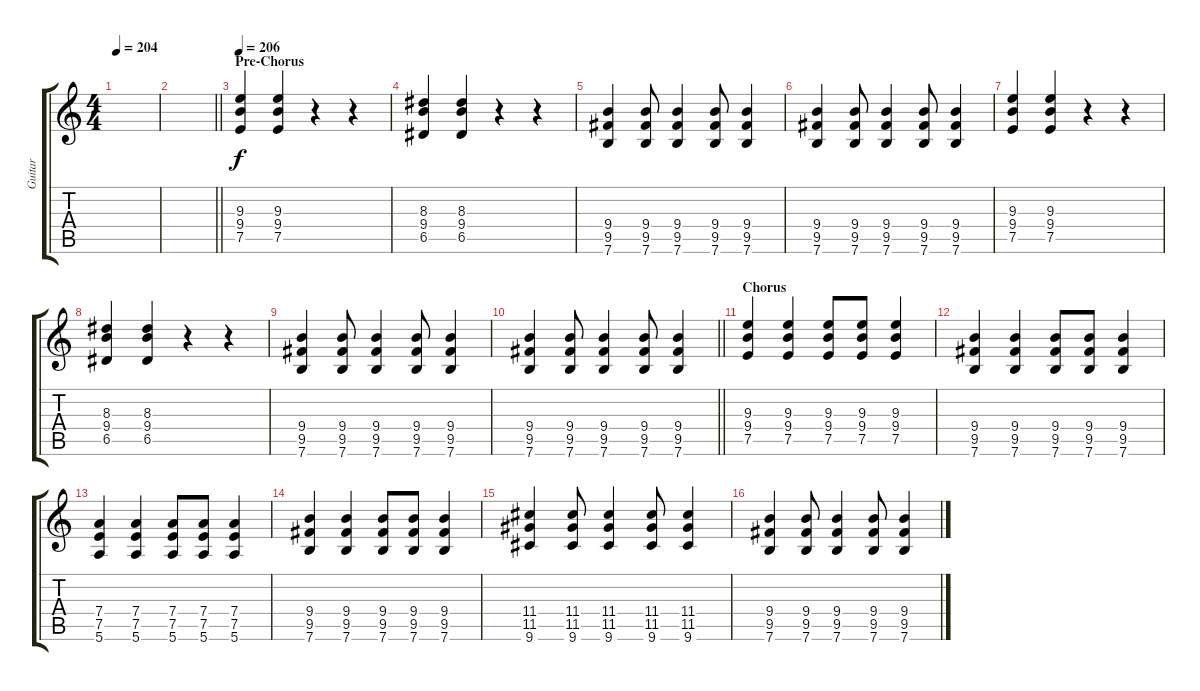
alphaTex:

\track ("Guitar" "Guitar") {instrument distortionguitar}
\staff {score tabs}
\tuning (E4 B3 G3 D3 A2 E2) {hide}
\ts (4 4)
\tempo 204
\clef g2
\ks c
|
\barLineRight lightlight
|
\section ("" "Pre-Chorus")
\tempo 206
(9.3 9.4 7.5).4{volume 11 balance 8} (9.3 9.4 7.5).4 r.4 r.4 |
(8.3 9.4 6.5).4 (8.3 9.4 6.5).4 r.4 r.4 |
(9.4 9.5 7.6).4 (9.4 9.5 7.6).8 (9.4 9.5 7.6).4 (9.4 9.5 7.6).8 (9.4 9.5 7.6).4 |
(9.4 9.5 7.6).4 (9.4 9.5 7.6).8 (9.4 9.5 7.6).4 (9.4 9.5 7.6).8 (9.4 9.5 7.6).4 |
(9.3 9.4 7.5).4 (9.3 9.4 7.5).4 r.4 r.4 |
(8.3 9.4 6.5).4 (8.3 9.4 6.5).4 r.4 r.4 |
(9.4 9.5 7.6).4 (9.4 9.5 7.6).8 (9.4 9.5 7.6).4 (9.4 9.5 7.6).8 (9.4 9.5 7.6).4 |
\barLineRight lightlight
(9.4 9.5 7.6).4 (9.4 9.5 7.6).8 (9.4 9.5 7.6).4 (9.4 9.5 7.6).8 (9.4 9.5 7.6).4 |
\section ("" "Chorus")
(9.3 9.4 7.5).4 (9.3 9.4 7.5).4 (9.3 9.4 7.5).8 (9.3 9.4 7.5).8 (9.3 9.4 7.5).4 |
(9.4 9.5 7.6).4 (9.4 9.5 7.6).4 (9.4 9.5 7.6).8 (9.4 9.5 7.6).8 (9.4 9.5 7.6).4 |
(7.4 7.5 5.6).4 (7.4 7.5 5.6).4 (7.4 7.5 5.6).8 (7.4 7.5 5.6).8 (7.4 7.5 5.6).4 |
(9.4 9.5 7.6).4 (9.4 9.5 7.6).4 (9.4 9.5 7.6).8 (9.4 9.5 7.6).8 (9.4 9.5 7.6).4 |
(11.4 11.5 9.6).4 (11.4 11.5 9.6).8 (11.4 11.5 9.6).4 (11.4 11.5 9.6).8 (11.4 11.5 9.6).4 |
(9.4 9.5 7.6).4 (9.4 9.5 7.6).8 (9.4 9.5 7.6).4 (9.4 9.5 7.6).8 (9.4 9.5 7.6).4
